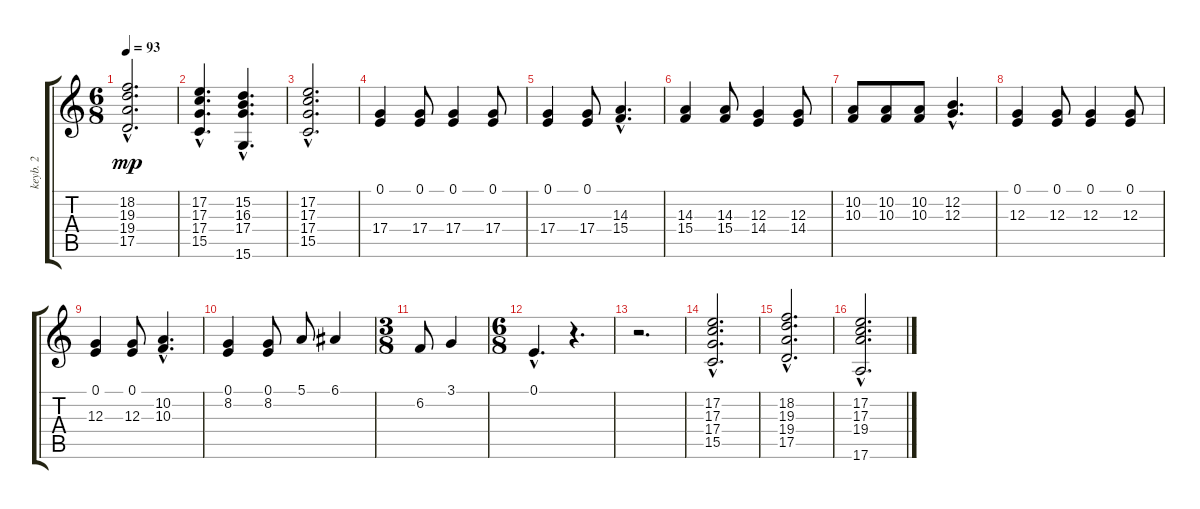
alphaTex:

\track ("keyb. 2" "keyb. 2") {instrument recorder}
\staff {score tabs}
\tuning (E4 B3 G3 D3 A2 E2) {hide}
\ts (6 8)
\tempo 93
\clef g2
\ks c
(18.2{hac} 19.3{hac} 19.4{hac} 17.5{hac}).2{d dy mp} |
(17.2{hac} 17.3{hac} 17.4{hac} 15.5{hac}).4{d} (15.2{hac} 16.3{hac} 17.4{hac} 15.6{hac}).4{d} |
(17.2{hac} 17.3{hac} 17.4{hac} 15.5{hac}).2{d} |
(0.1 17.4).4{instrument frenchhorn} (0.1 17.4).8 (0.1 17.4).4 (0.1 17.4).8 |
(0.1 17.4).4 (0.1 17.4).8 (14.3{hac} 15.4{hac}).4{d} |
(14.3 15.4).4 (14.3 15.4).8 (12.3 14.4).4 (12.3 14.4).8 |
(10.2 10.3).8 (10.2 10.3).8 (10.2 10.3).8 (12.2{hac} 12.3{hac}).4{d} |
(0.1 12.3).4 (0.1 12.3).8 (0.1 12.3).4 (0.1 12.3).8 |
(0.1 12.3).4 (0.1 12.3).8 (10.2{hac} 10.3{hac}).4{d} |
(0.1 8.2).4 (0.1 8.2).8 5.1.8 6.1.4 |
\ts (3 8)
6.2.8 3.1.4 |
\ts (6 8)
0.1{hac}.4{d} r.4{d} |
r.2{d} |
(17.2{hac} 17.3{hac} 17.4{hac} 15.5{hac}).2{d instrument recorder} |
(18.2{hac} 19.3{hac} 19.4{hac} 17.5{hac}).2{d} |
(17.2{hac} 17.3{hac} 19.4{hac} 17.6{hac}).2{d}
